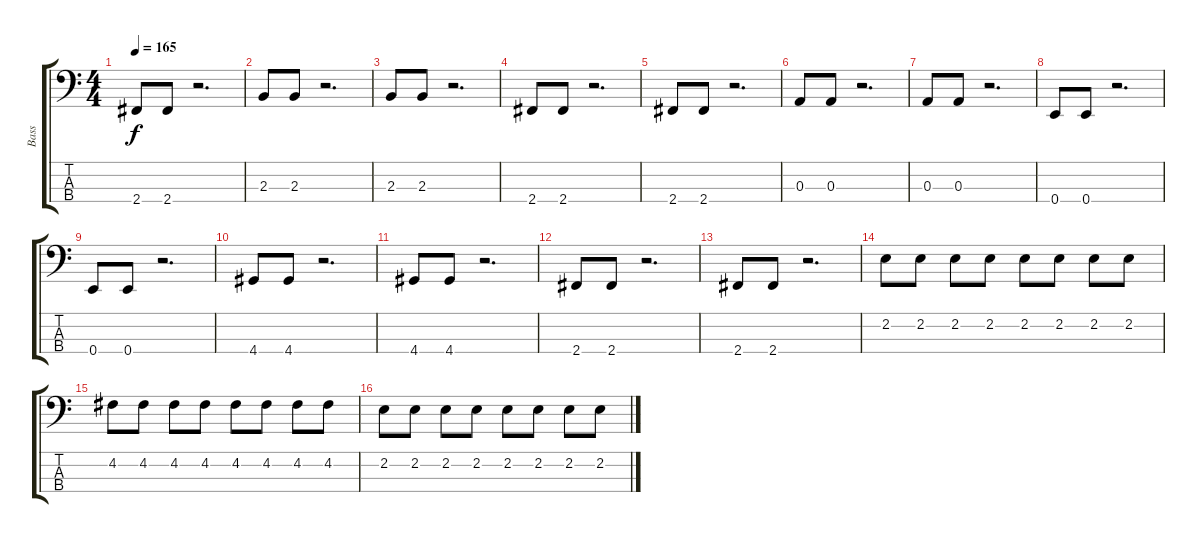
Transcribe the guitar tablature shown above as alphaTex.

\track ("Bass" "Bass") {instrument electricbassfinger}
\staff {score tabs}
\tuning (G2 D2 A1 E1) {hide}
\ts (4 4)
\tempo 165
\clef f4
\ks c
2.4.8{dy f} 2.4.8 r.2{d} |
2.3.8 2.3.8 r.2{d} |
2.3.8 2.3.8 r.2{d} |
2.4.8 2.4.8 r.2{d} |
2.4.8 2.4.8 r.2{d} |
0.3.8 0.3.8 r.2{d} |
0.3.8 0.3.8 r.2{d} |
0.4.8 0.4.8 r.2{d} |
0.4.8 0.4.8 r.2{d} |
4.4.8 4.4.8 r.2{d} |
4.4.8 4.4.8 r.2{d} |
2.4.8 2.4.8 r.2{d} |
2.4.8 2.4.8 r.2{d} |
2.2.8 2.2.8 2.2.8 2.2.8 2.2.8 2.2.8 2.2.8 2.2.8 |
4.2.8 4.2.8 4.2.8 4.2.8 4.2.8 4.2.8 4.2.8 4.2.8 |
2.2.8 2.2.8 2.2.8 2.2.8 2.2.8 2.2.8 2.2.8 2.2.8
